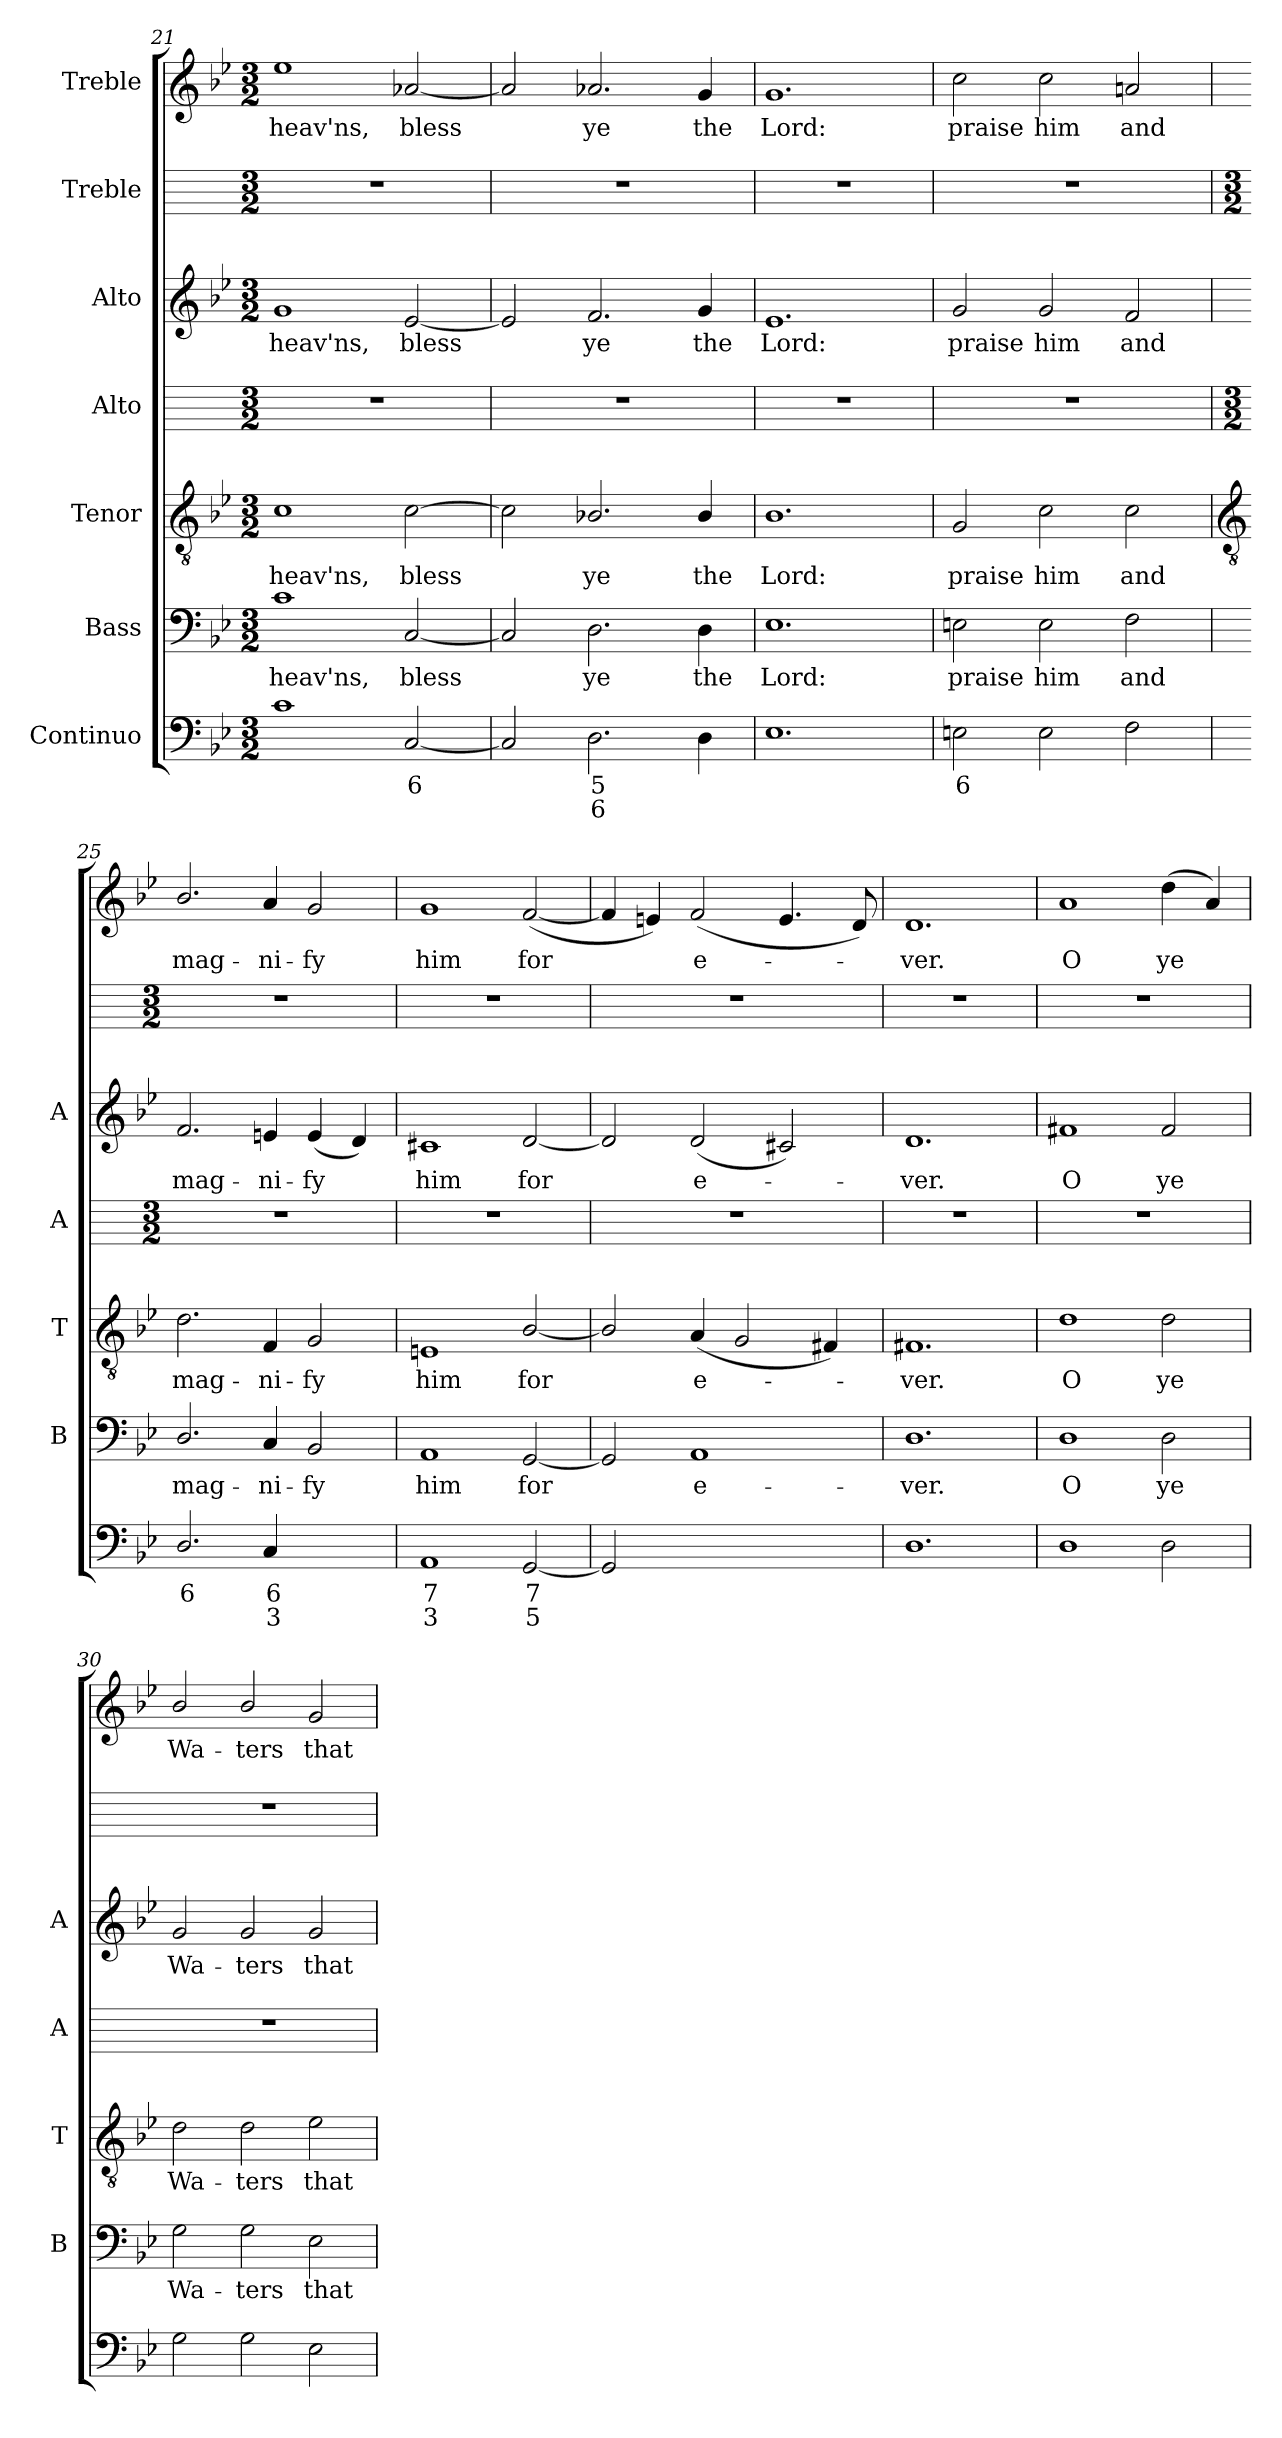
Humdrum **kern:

**kern	**text	**text	**kern	**text	**kern	**text	**kern	**kern	**text	**kern	**kern	**text
*part7	*part7	*part7	*part6	*part6	*part5	*part5	*part4	*part3	*part3	*part2	*part1	*part1
*staff7	*staff7	*staff7	*staff6	*staff6	*staff5	*staff5	*staff4	*staff3	*staff3	*staff2	*staff1	*staff1
*I"Continuo	*	*	*I"Bass	*	*I"Tenor	*	*I"Alto	*I"Alto	*	*I"Treble	*I"Treble	*
*	*	*	*I'B	*	*I'T	*	*I'A	*I'A	*	*	*	*
*clefF4	*	*	*clefF4	*	*clefGv2	*	*	*clefG2	*	*	*clefG2	*
*k[b-e-]	*	*	*k[b-e-]	*	*k[b-e-]	*	*	*k[b-e-]	*	*	*k[b-e-]	*
*B-:	*	*	*B-:	*	*B-:	*	*	*B-:	*	*	*B-:	*
*M3/2	*	*	*M3/2	*	*M3/2	*	*M3/2	*M3/2	*	*M3/2	*M3/2	*
=21	=21	=21	=21	=21	=21	=21	=21	=21	=21	=21	=21	=21
!	!	!	!	!LO:LY:b	!	!LO:LY:b	!	!	!LO:LY:b	!	!	!LO:LY:b
1c	.	.	1c	heav'ns,	1c	heav'ns,	1.r	1g	heav'ns,	1.r	1ee-	heav'ns,
!	!LO:LY:b	!	!	!LO:LY:b	!	!LO:LY:b	!	!	!LO:LY:b	!	!	!LO:LY:b
[2C	6	.	[2C	bless	[2c	bless	.	[2e-	bless	.	[2a-X	bless
=22	=22	=22	=22	=22	=22	=22	=22	=22	=22	=22	=22	=22
2C]	.	.	2C]	.	2c]	.	1.r	2e-]	.	1.r	2a-]	.
!	!LO:LY:b	!LO:LY:b	!	!LO:LY:b	!	!LO:LY:b	!	!	!LO:LY:b	!	!	!LO:LY:b
2.D	5	6	2.D	ye	2.B-X/	ye	.	2.f	ye	.	2.a-	ye
!	!	!	!	!LO:LY:b	!	!LO:LY:b	!	!	!LO:LY:b	!	!	!LO:LY:b
4D	.	.	4D	the	4B-/	the	.	4g	the	.	4g	the
=23	=23	=23	=23	=23	=23	=23	=23	=23	=23	=23	=23	=23
!	!	!	!	!LO:LY:b	!	!LO:LY:b	!	!	!LO:LY:b	!	!	!LO:LY:b
1.E-	.	.	1.E-	Lord:	1.B-	Lord:	1.r	1.e-	Lord:	1.r	1.g	Lord:
=24	=24	=24	=24	=24	=24	=24	=24	=24	=24	=24	=24	=24
!	!LO:LY:b	!	!	!LO:LY:b	!	!LO:LY:b	!	!	!LO:LY:b	!	!	!LO:LY:b
2En	6	.	2En	praise	2G	praise	1.r	2g	praise	1.r	2cc	praise
!	!	!	!	!LO:LY:b	!	!LO:LY:b	!	!	!LO:LY:b	!	!	!LO:LY:b
2E	.	.	2E	him	2c	him	.	2g	him	.	2cc	him
!	!	!	!	!LO:LY:b	!	!LO:LY:b	!	!	!LO:LY:b	!	!	!LO:LY:b
2F	.	.	2F	and	2c	and	.	2f	and	.	2an	and
!!LO:LB:g=z
=25	=25	=25	=25	=25	=25	=25	=25	=25	=25	=25	=25	=25
*	*	*	*	*	*clefGv2	*	*	*	*	*	*	*
*	*	*	*	*	*	*	*M3/2	*	*	*M3/2	*	*
!	!LO:LY:b	!	!	!LO:LY:b	!	!LO:LY:b	!	!	!LO:LY:b	!	!	!LO:LY:b
2.D/	6	.	2.D/	mag-	2.d	mag-	1.r	2.f	mag-	1.r	2.b-/	mag-
!	!LO:LY:b	!LO:LY:b	!	!LO:LY:b	!	!LO:LY:b	!	!	!LO:LY:b	!	!	!LO:LY:b
4C	6	3	4C	-ni-	4F	-ni-	.	4en	-ni-	.	4a	-ni-
!	!LO:LY:b	!LO:LY:b	!	!LO:LY:b	!	!LO:LY:b	!	!	!LO:LY:b	!	!	!LO:LY:b
[4BB-yy	6	4	2BB-	-fy	2G	-fy	.	(<4e	-fy	.	2g	-fy
!	!	!LO:LY:b	!	!	!	!	!	!	!	!	!	!
4BB-yy]	.	3	.	.	.	.	.	4d)	.	.	.	.
=26	=26	=26	=26	=26	=26	=26	=26	=26	=26	=26	=26	=26
!	!LO:LY:b	!LO:LY:b	!	!LO:LY:b	!	!LO:LY:b	!	!	!LO:LY:b	!	!	!LO:LY:b
1AA	7	3	1AA	him	1En	him	1.r	1c#X	him	1.r	1g	him
!	!LO:LY:b	!LO:LY:b	!	!LO:LY:b	!	!LO:LY:b	!	!	!LO:LY:b	!	!	!LO:LY:b
[2GG	7	5	[2GG	for	[2B-/	for	.	[2d	for	.	(<[2f	for
=27	=27	=27	=27	=27	=27	=27	=27	=27	=27	=27	=27	=27
2GG]	.	.	2GG]	.	2B-/]	.	1.r	2d]	.	1.r	4f]	.
.	.	.	.	.	.	.	.	.	.	.	4en)	.
!	!LO:LY:b	!LO:LY:b	!	!LO:LY:b	!	!LO:LY:b	!	!	!LO:LY:b	!	!	!LO:LY:b
[2AAyy	6	4	1AA	e-	(<4A	e-	.	(<2d	e-	.	(<2f	e-
.	.	.	.	.	2G	.	.	.	.	.	.	.
!	!LO:LY:b	!LO:LY:b	!	!	!	!	!	!	!	!	!	!
2AAyy]	5	3	.	.	.	.	.	2c#X)	.	.	4.e	.
.	.	.	.	.	4F#X)	.	.	.	.	.	.	.
.	.	.	.	.	.	.	.	.	.	.	8d)	.
=28	=28	=28	=28	=28	=28	=28	=28	=28	=28	=28	=28	=28
!	!	!	!	!LO:LY:b	!	!LO:LY:b	!	!	!LO:LY:b	!	!	!LO:LY:b
1.D	.	.	1.D	-ver.	1.F#X	ver.	1.r	1.d	ver.	1.r	1.d	ver.
=29	=29	=29	=29	=29	=29	=29	=29	=29	=29	=29	=29	=29
!	!	!	!	!LO:LY:b	!	!LO:LY:b	!	!	!LO:LY:b	!	!	!LO:LY:b
1D	.	.	1D	O	1d	O	1.r	1f#X	O	1.r	1a	O
!	!	!	!	!LO:LY:b	!	!LO:LY:b	!	!	!LO:LY:b	!	!	!LO:LY:b
2D	.	.	2D	ye	2d	ye	.	2f#	ye	.	(4dd	ye
.	.	.	.	.	.	.	.	.	.	.	4a)	.
=30	=30	=30	=30	=30	=30	=30	=30	=30	=30	=30	=30	=30
!	!	!	!	!LO:LY:b	!	!LO:LY:b	!	!	!LO:LY:b	!	!	!LO:LY:b
2G	.	.	2G	Wa-	2d	Wa-	1.r	2g	Wa-	1.r	2b-/	Wa-
!	!	!	!	!LO:LY:b	!	!LO:LY:b	!	!	!LO:LY:b	!	!	!LO:LY:b
2G	.	.	2G	-ters	2d	-ters	.	2g	-ters	.	2b-/	-ters
!	!	!	!	!LO:LY:b	!	!LO:LY:b	!	!	!LO:LY:b	!	!	!LO:LY:b
2E-	.	.	2E-	that	2e-	that	.	2g	that	.	2g	that
=	=	=	=	=	=	=	=	=	=	=	=	=
*-	*-	*-	*-	*-	*-	*-	*-	*-	*-	*-	*-	*-
